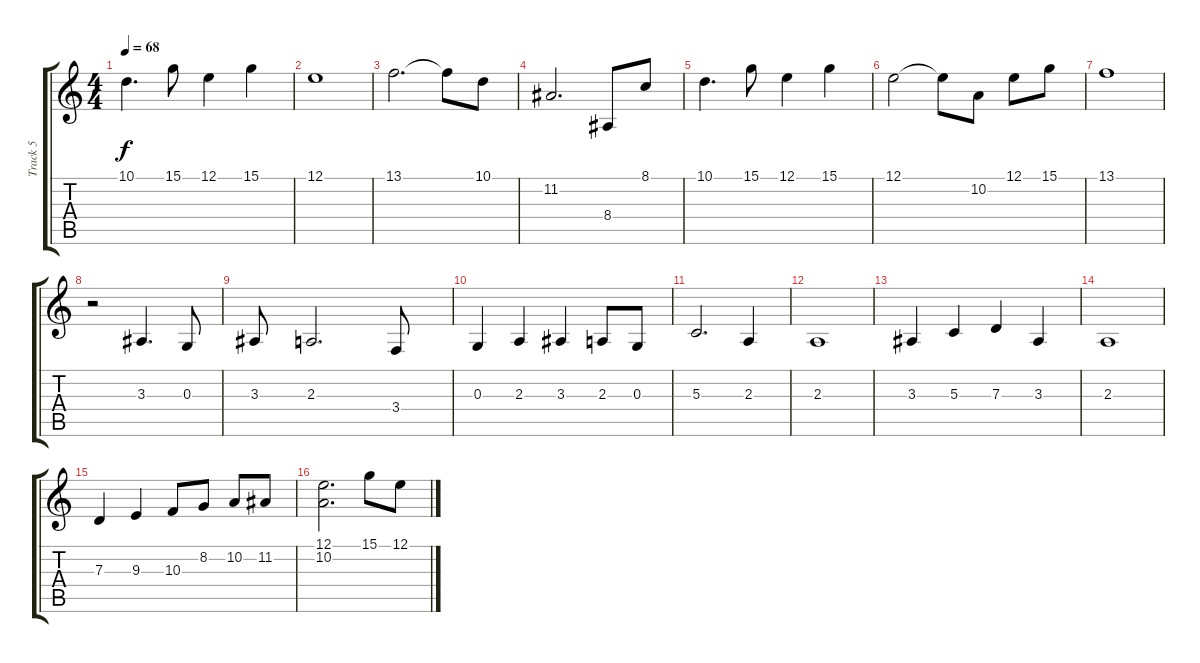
\track ("Track 5" "Track 5") {instrument stringensemble1}
\staff {score tabs}
\tuning (E4 B3 G3 D3 A2 E2) {hide}
\ts (4 4)
\tempo 68
\clef g2
\ks c
10.1{t}.4{d dy f} 15.1.8 12.1.4 15.1.4 |
12.1.1 |
13.1.2{d} 13.1{t}.8 10.1.8 |
11.2.2{d} 8.4.8 8.1.8 |
10.1.4{d} 15.1.8 12.1.4 15.1.4 |
12.1.2 12.1{t}.8 10.2.8 12.1.8 15.1.8 |
13.1.1 |
r.2 3.3.4{d} 0.3.8 |
3.3.8 2.3.2{d} 3.4.8 |
0.3.4 2.3.4 3.3.4 2.3.8 0.3.8 |
5.3.2{d} 2.3.4 |
2.3.1 |
3.3.4 5.3.4 7.3.4 3.3.4 |
2.3.1 |
7.3.4 9.3.4 10.3.8 8.2.8 10.2.8 11.2.8 |
(12.1 10.2).2{d} 15.1.8 12.1.8
